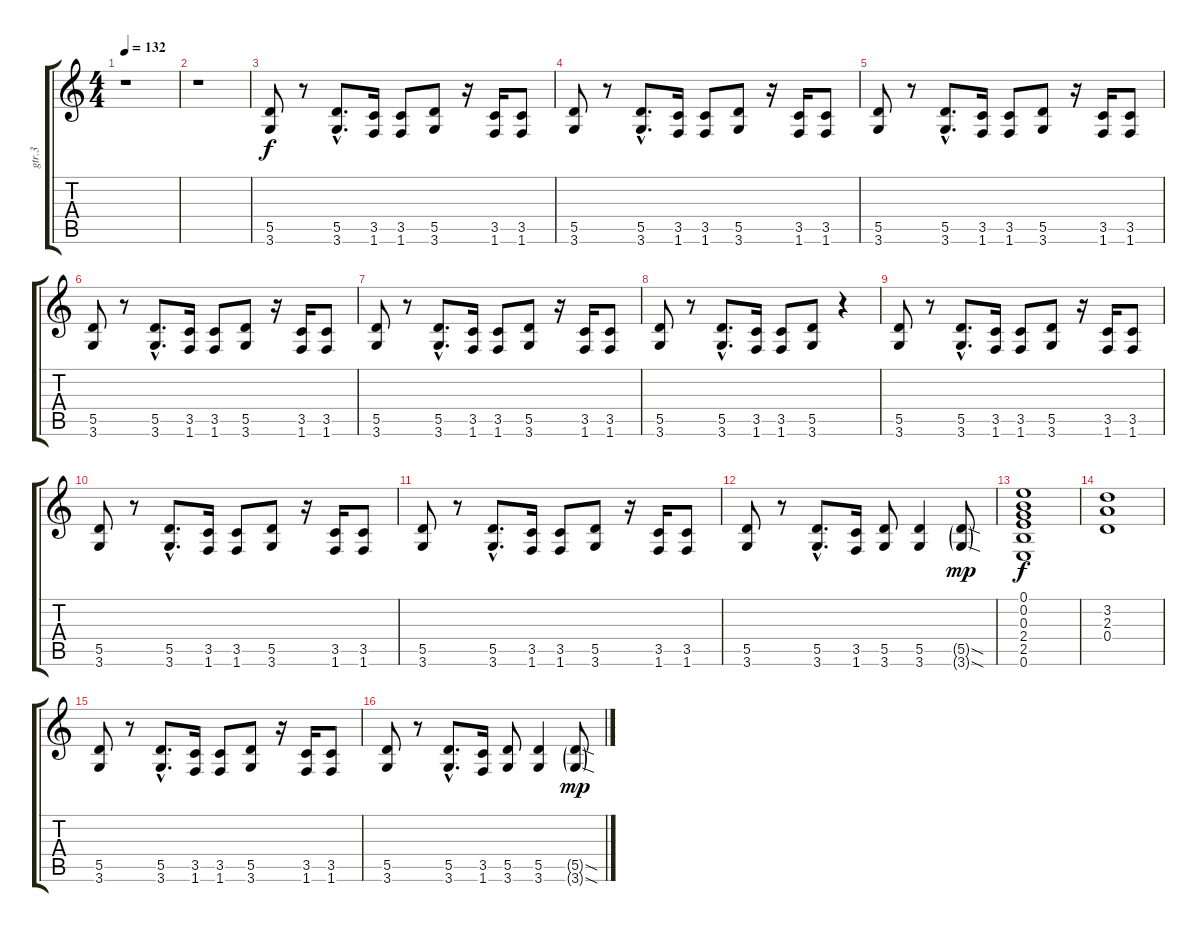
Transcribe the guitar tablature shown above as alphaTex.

\track ("gtr.3" "gtr.3") {instrument distortionguitar}
\staff {score tabs}
\tuning (E4 B3 G3 D3 A2 E2) {hide}
\ts (4 4)
\tempo 132
\clef g2
\ks c
r.1{dy f instrument distortionguitar} |
r.1 |
(5.5 3.6).8 r.8 (5.5{hac} 3.6{hac}).8{d} (3.5 1.6).16 (3.5 1.6).8 (5.5 3.6).8 r.16 (3.5 1.6).16 (3.5 1.6).8 |
(5.5 3.6).8 r.8 (5.5{hac} 3.6{hac}).8{d} (3.5 1.6).16 (3.5 1.6).8 (5.5 3.6).8 r.16 (3.5 1.6).16 (3.5 1.6).8 |
(5.5 3.6).8 r.8 (5.5{hac} 3.6{hac}).8{d} (3.5 1.6).16 (3.5 1.6).8 (5.5 3.6).8 r.16 (3.5 1.6).16 (3.5 1.6).8 |
(5.5 3.6).8 r.8 (5.5{hac} 3.6{hac}).8{d} (3.5 1.6).16 (3.5 1.6).8 (5.5 3.6).8 r.16 (3.5 1.6).16 (3.5 1.6).8 |
(5.5 3.6).8 r.8 (5.5{hac} 3.6{hac}).8{d} (3.5 1.6).16 (3.5 1.6).8 (5.5 3.6).8 r.16 (3.5 1.6).16 (3.5 1.6).8 |
(5.5 3.6).8 r.8 (5.5{hac} 3.6{hac}).8{d} (3.5 1.6).16 (3.5 1.6).8 (5.5 3.6).8 r.4 |
(5.5 3.6).8 r.8 (5.5{hac} 3.6{hac}).8{d} (3.5 1.6).16 (3.5 1.6).8 (5.5 3.6).8 r.16 (3.5 1.6).16 (3.5 1.6).8 |
(5.5 3.6).8 r.8 (5.5{hac} 3.6{hac}).8{d} (3.5 1.6).16 (3.5 1.6).8 (5.5 3.6).8 r.16 (3.5 1.6).16 (3.5 1.6).8 |
(5.5 3.6).8 r.8 (5.5{hac} 3.6{hac}).8{d} (3.5 1.6).16 (3.5 1.6).8 (5.5 3.6).8 r.16 (3.5 1.6).16 (3.5 1.6).8 |
(5.5 3.6).8 r.8 (5.5{hac} 3.6{hac}).8{d} (3.5 1.6).16 (5.5 3.6).8 (5.5 3.6).4 (5.5{sod g} 3.6{sod g}).8{dy mp} |
(0.1 0.2 0.3 2.4 2.5 0.6).1{dy f} |
(3.2 2.3 0.4).1 |
(5.5 3.6).8 r.8 (5.5{hac} 3.6{hac}).8{d} (3.5 1.6).16 (3.5 1.6).8 (5.5 3.6).8 r.16 (3.5 1.6).16 (3.5 1.6).8 |
(5.5 3.6).8 r.8 (5.5{hac} 3.6{hac}).8{d} (3.5 1.6).16 (5.5 3.6).8 (5.5 3.6).4 (5.5{sod g} 3.6{sod g}).8{dy mp}
